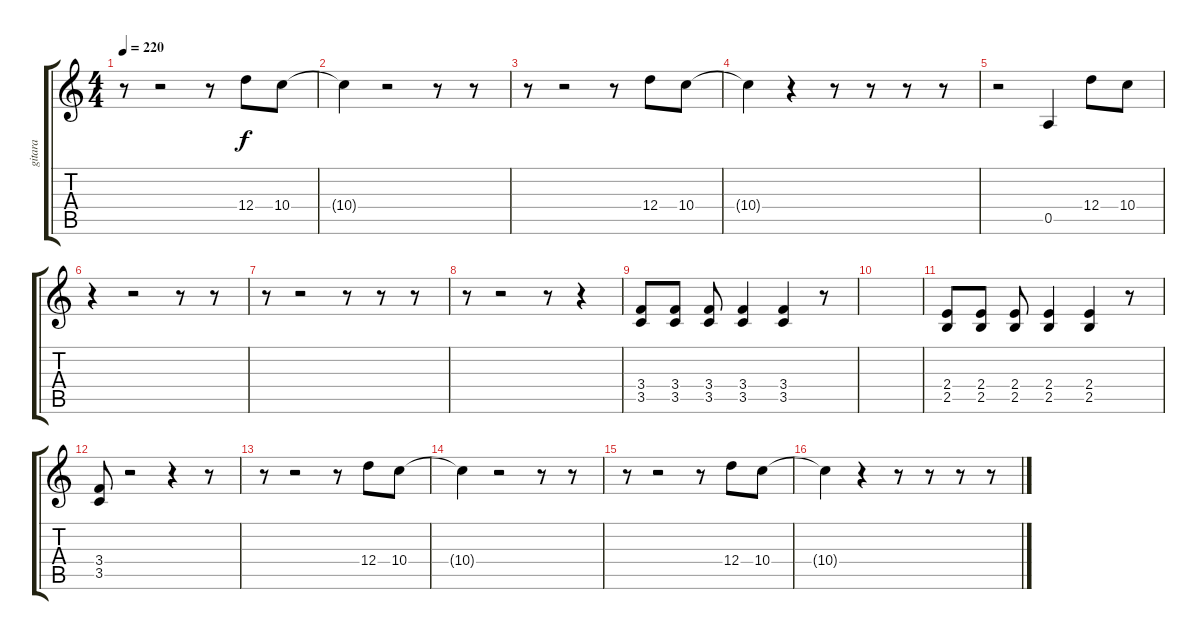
\track ("gitara" "gitara") {instrument acousticguitarnylon}
\staff {score tabs}
\tuning (E4 B3 G3 D3 A2 E2) {hide}
\ts (4 4)
\tempo 220
\clef g2
\ks c
r.8{dy f} r.2 r.8 12.4.8 10.4.8 |
10.4{t}.4 r.2 r.8 r.8 |
r.8 r.2 r.8 12.4.8 10.4.8 |
10.4{t}.4 r.4 r.8 r.8 r.8 r.8 |
r.2 0.5.4 12.4.8 10.4.8 |
r.4 r.2 r.8 r.8 |
r.8 r.2 r.8 r.8 r.8 |
r.8 r.2 r.8 r.4 |
(3.4 3.5).8 (3.4 3.5).8 (3.4 3.5).8 (3.4 3.5).4 (3.4 3.5).4 r.8 |
|
(2.4 2.5).8 (2.4 2.5).8 (2.4 2.5).8 (2.4 2.5).4 (2.4 2.5).4 r.8 |
(3.4 3.5).8 r.2 r.4 r.8 |
r.8 r.2 r.8 12.4.8 10.4.8 |
10.4{t}.4 r.2 r.8 r.8 |
r.8 r.2 r.8 12.4.8 10.4.8 |
10.4{t}.4 r.4 r.8 r.8 r.8 r.8
